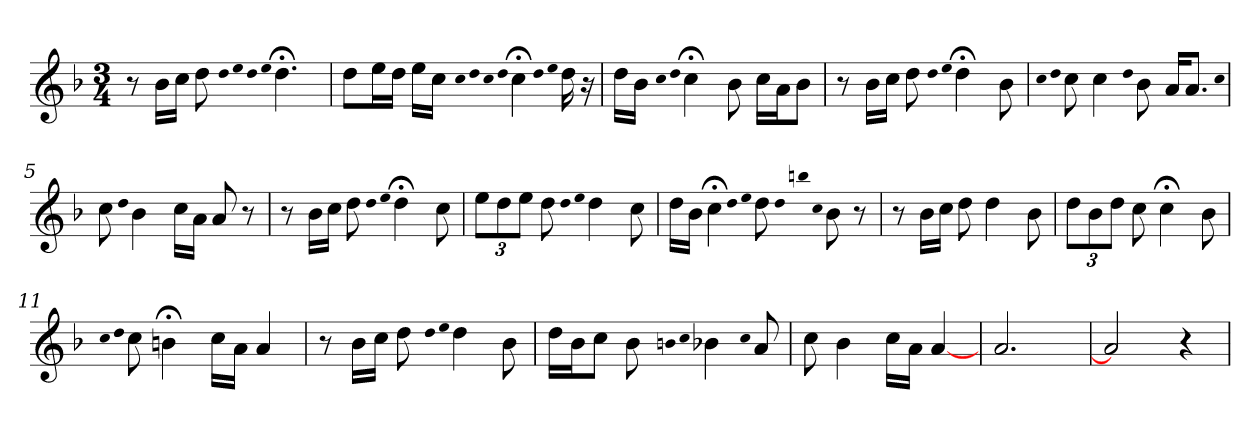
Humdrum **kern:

**kern
*part1
*staff1
*clefG2
*k[b-]
*M3/4
=
8r
16b-\LL
16cc\JJ
8dd
qdd
qee
qdd
qee
4.dd;<
=1
8dd\L
16ee\L
16dd\JJ
16ee\LL
16cc\JJ
qcc
qdd
qcc
qdd
4cc;<
qdd
qee
16dd
16r
=2
16dd\LL
16b-\JJ
qcc
qdd
4cc;<
8b-
16cc\LL
16a\J
8b-\J
=3
8r
16b-\LL
16cc\JJ
8dd
qdd
qee
4dd;<
8b-
=4
qcc
qdd
8cc
4cc
qdd
8b-
16a/KL
8.a/J
qcc
=5
8cc
qdd
4b-
16cc\LL
16a\JJ
8a
8r
=6
8r
16b-\LL
16cc\JJ
8dd
qdd
qee
4dd;<
8cc
=7
12ee\L
12dd\
12ee\J
8dd
qdd
qee
4dd
8cc
=8
16dd\LL
16b-\JJ
4cc;<
qdd
qee
8dd
qdd
qbbn
qcc
8b-
8r
=9
8r
16b-\LL
16cc\JJ
8dd
4dd
8b-
=10
12dd\L
12b-\
12dd\J
8cc
4cc;<
8b-
=11
qcc
qdd
8cc
4bn;<
16cc\LL
16a\JJ
4a
=12
8r
16b-\LL
16cc\JJ
8dd
qdd
qee
4dd
8b-
=13
16dd\LL
16b-\J
8cc\J
8b-
qbn
qcc
4b-X
qcc
8a
=14
8cc
4b-
16cc\LL
16a\JJ
[4a
=15
2.a
=16
2a]
4r
=
*-
